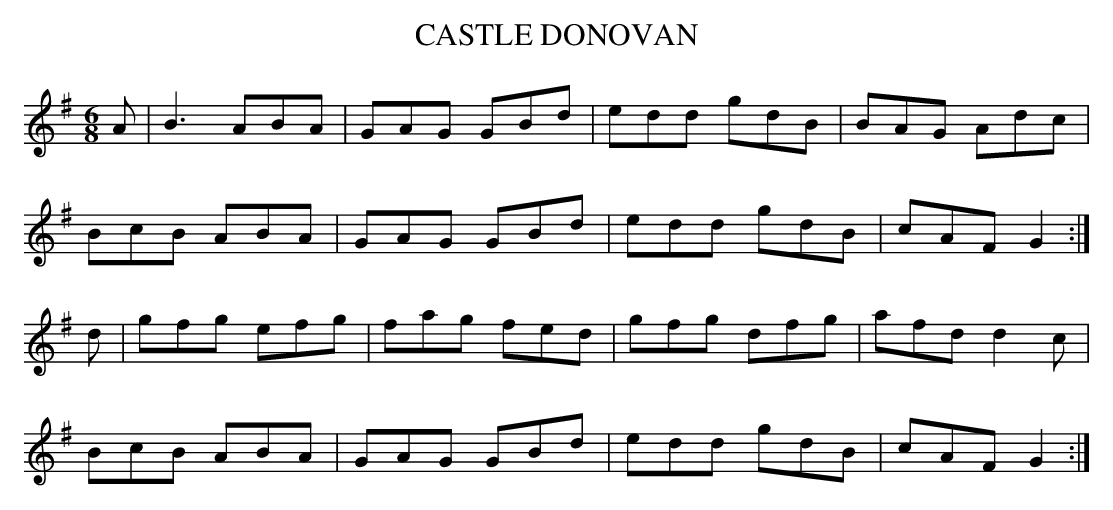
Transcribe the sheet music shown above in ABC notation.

X:1
T:CASTLE DONOVAN
M:6/8
L:1/8
K:G
A|B3 ABA|GAG GBd|edd gdB|BAG Adc|
BcB ABA|GAG GBd|edd gdB|cAF G2 :|
d|gfg efg|fag fed|gfg dfg|afd d2c|
BcB ABA|GAG GBd|edd gdB|cAF G2 :|
